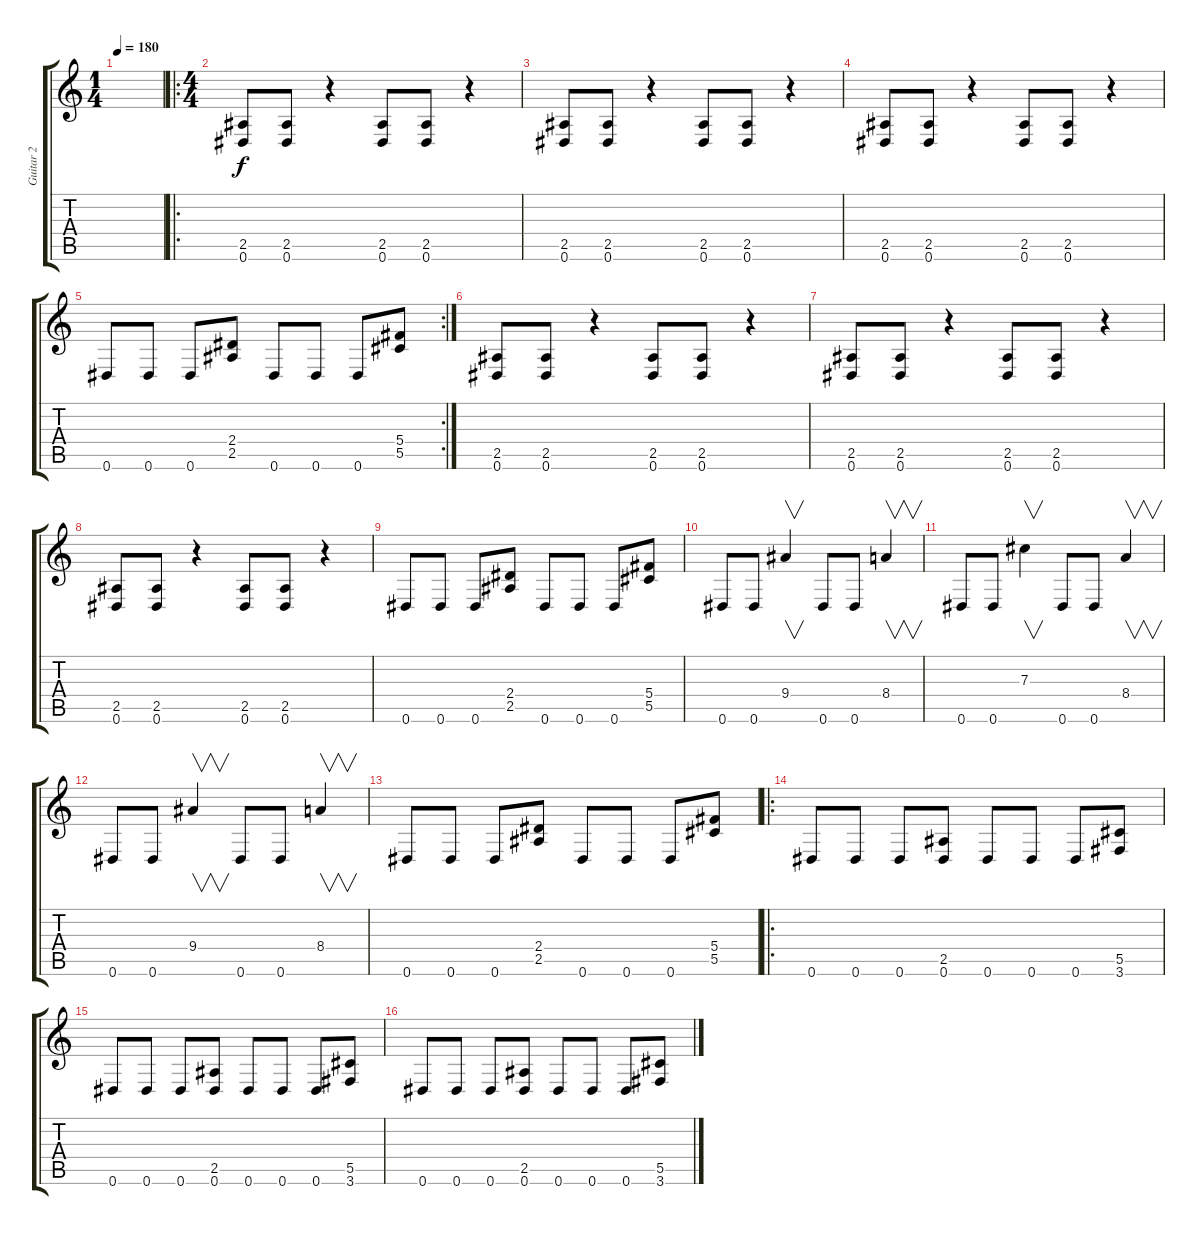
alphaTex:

\track ("Guitar 2" "Guitar 2") {instrument overdrivenguitar}
\staff {score tabs}
\tuning (Eb4 Bb3 Gb3 Db3 Ab2 Eb2) {hide}
\ts (1 4)
\tempo 180
\clef g2
\ks c
|
\ro
\ts (4 4)
(2.5 0.6).8 (2.5 0.6).8 r.4 (2.5 0.6).8 (2.5 0.6).8 r.4 |
(2.5 0.6).8 (2.5 0.6).8 r.4 (2.5 0.6).8 (2.5 0.6).8 r.4 |
(2.5 0.6).8 (2.5 0.6).8 r.4 (2.5 0.6).8 (2.5 0.6).8 r.4 |
\rc 2
0.6.8 0.6.8 0.6.8 (2.4 2.5).8 0.6.8 0.6.8 0.6.8 (5.4 5.5).8 |
(2.5 0.6).8 (2.5 0.6).8 r.4 (2.5 0.6).8 (2.5 0.6).8 r.4 |
(2.5 0.6).8 (2.5 0.6).8 r.4 (2.5 0.6).8 (2.5 0.6).8 r.4 |
(2.5 0.6).8 (2.5 0.6).8 r.4 (2.5 0.6).8 (2.5 0.6).8 r.4 |
0.6.8 0.6.8 0.6.8 (2.4 2.5).8 0.6.8 0.6.8 0.6.8 (5.4 5.5).8 |
0.6.8 0.6.8 9.4.4{v} 0.6.8 0.6.8 8.4.4{v} |
0.6.8 0.6.8 7.3.4{v} 0.6.8 0.6.8 8.4.4{v} |
0.6.8 0.6.8 9.4.4{v} 0.6.8 0.6.8 8.4.4{v} |
0.6.8 0.6.8 0.6.8 (2.4 2.5).8 0.6.8 0.6.8 0.6.8 (5.4 5.5).8 |
\ro
0.6.8 0.6.8 0.6.8 (2.5 0.6).8 0.6.8 0.6.8 0.6.8 (5.5 3.6).8 |
0.6.8 0.6.8 0.6.8 (2.5 0.6).8 0.6.8 0.6.8 0.6.8 (5.5 3.6).8 |
0.6.8 0.6.8 0.6.8 (2.5 0.6).8 0.6.8 0.6.8 0.6.8 (5.5 3.6).8
